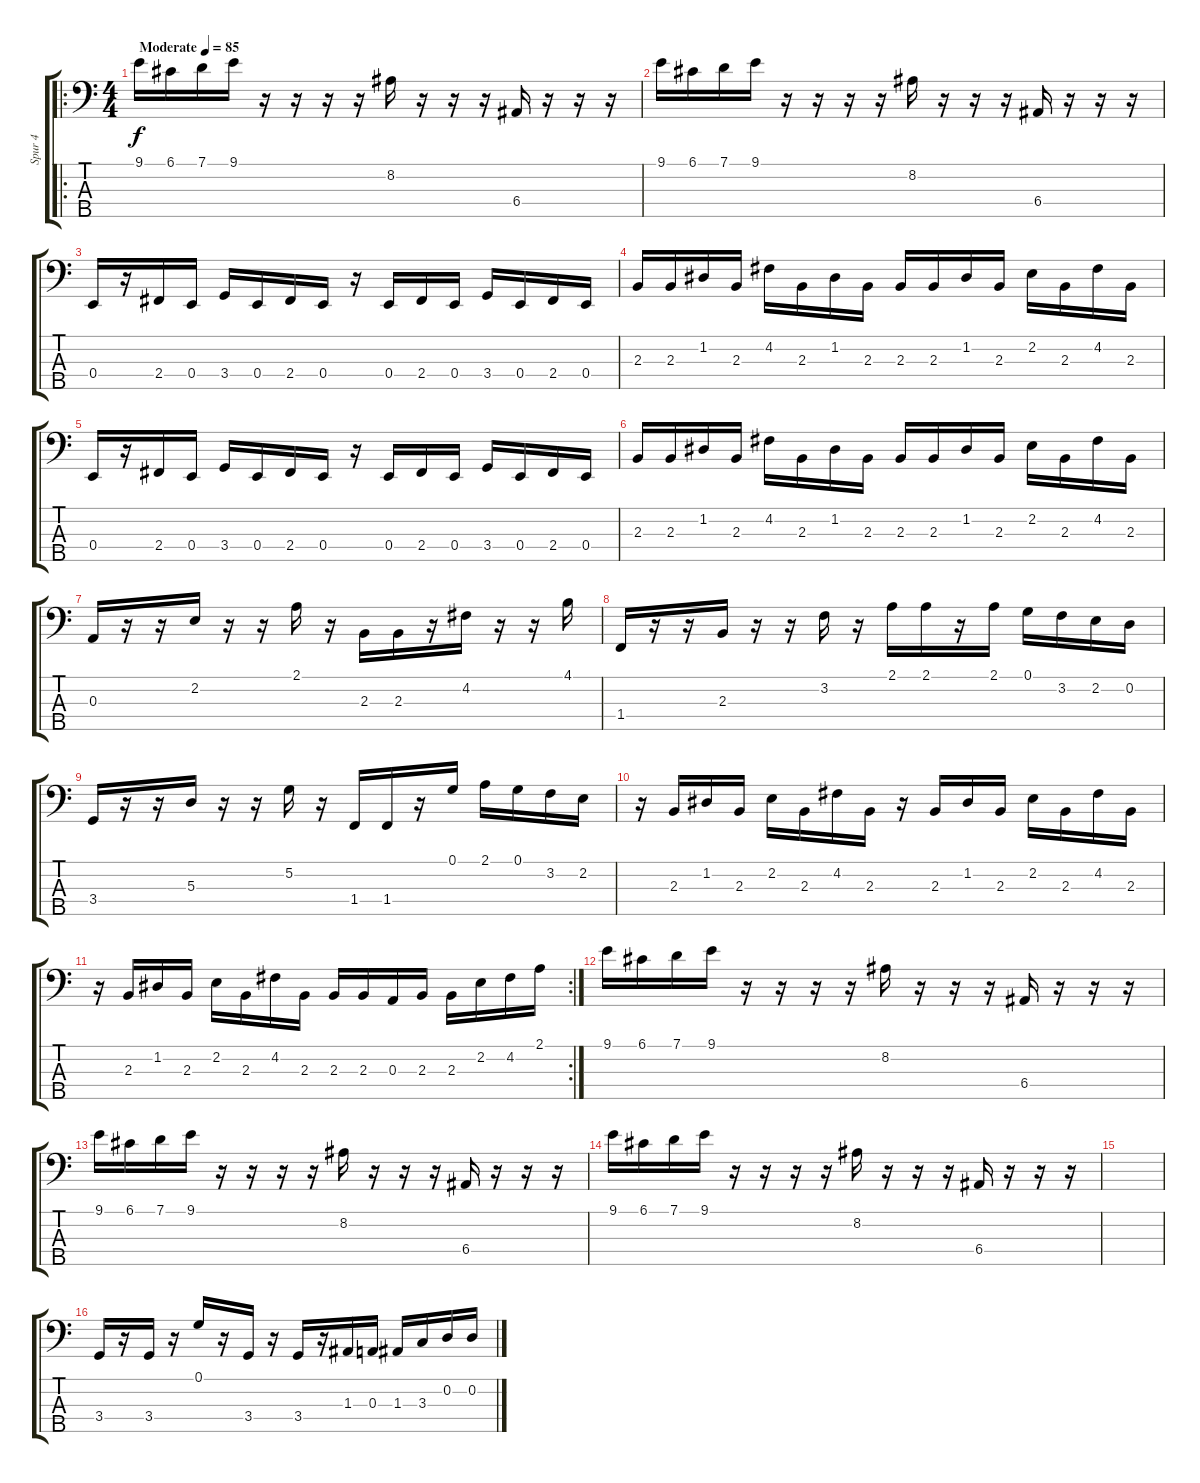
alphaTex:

\track ("Spur 4" "Spur 4") {instrument electricbassfinger}
\staff {score tabs}
\tuning (G2 D2 A1 E1 B0) {hide}
\ro
\ts (4 4)
\tempo (85 "Moderate")
\clef f4
\ks c
9.1.16{dy f instrument electricbassfinger} 6.1.16 7.1.16 9.1.16 r.16 r.16 r.16 r.16 8.2.16 r.16 r.16 r.16 6.4.16 r.16 r.16 r.16 |
9.1.16 6.1.16 7.1.16 9.1.16 r.16 r.16 r.16 r.16 8.2.16 r.16 r.16 r.16 6.4.16 r.16 r.16 r.16 |
0.4.16 r.16 2.4.16 0.4.16 3.4.16 0.4.16 2.4.16 0.4.16 r.16 0.4.16 2.4.16 0.4.16 3.4.16 0.4.16 2.4.16 0.4.16 |
2.3.16 2.3.16 1.2.16 2.3.16 4.2.16 2.3.16 1.2.16 2.3.16 2.3.16 2.3.16 1.2.16 2.3.16 2.2.16 2.3.16 4.2.16 2.3.16 |
0.4.16 r.16 2.4.16 0.4.16 3.4.16 0.4.16 2.4.16 0.4.16 r.16 0.4.16 2.4.16 0.4.16 3.4.16 0.4.16 2.4.16 0.4.16 |
2.3.16 2.3.16 1.2.16 2.3.16 4.2.16 2.3.16 1.2.16 2.3.16 2.3.16 2.3.16 1.2.16 2.3.16 2.2.16 2.3.16 4.2.16 2.3.16 |
0.3.16 r.16 r.16 2.2.16 r.16 r.16 2.1.16 r.16 2.3.16 2.3.16 r.16 4.2.16 r.16 r.16 4.1.16 |
1.4.16 r.16 r.16 2.3.16 r.16 r.16 3.2.16 r.16 2.1.16 2.1.16 r.16 2.1.16 0.1.16 3.2.16 2.2.16 0.2.16 |
3.4.16 r.16 r.16 5.3.16 r.16 r.16 5.2.16 r.16 1.4.16 1.4.16 r.16 0.1.16 2.1.16 0.1.16 3.2.16 2.2.16 |
r.16 2.3.16 1.2.16 2.3.16 2.2.16 2.3.16 4.2.16 2.3.16 r.16 2.3.16 1.2.16 2.3.16 2.2.16 2.3.16 4.2.16 2.3.16 |
\rc 2
r.16 2.3.16 1.2.16 2.3.16 2.2.16 2.3.16 4.2.16 2.3.16 2.3.16 2.3.16 0.3.16 2.3.16 2.3.16 2.2.16 4.2.16 2.1.16 |
9.1.16 6.1.16 7.1.16 9.1.16 r.16 r.16 r.16 r.16 8.2.16 r.16 r.16 r.16 6.4.16 r.16 r.16 r.16 |
9.1.16 6.1.16 7.1.16 9.1.16 r.16 r.16 r.16 r.16 8.2.16 r.16 r.16 r.16 6.4.16 r.16 r.16 r.16 |
9.1.16 6.1.16 7.1.16 9.1.16 r.16 r.16 r.16 r.16 8.2.16 r.16 r.16 r.16 6.4.16 r.16 r.16 r.16 |
|
3.4.16 r.16 3.4.16 r.16 0.1.16 r.16 3.4.16 r.16 3.4.16 r.16 1.3.16 0.3.16 1.3.16 3.3.16 0.2.16 0.2.16
